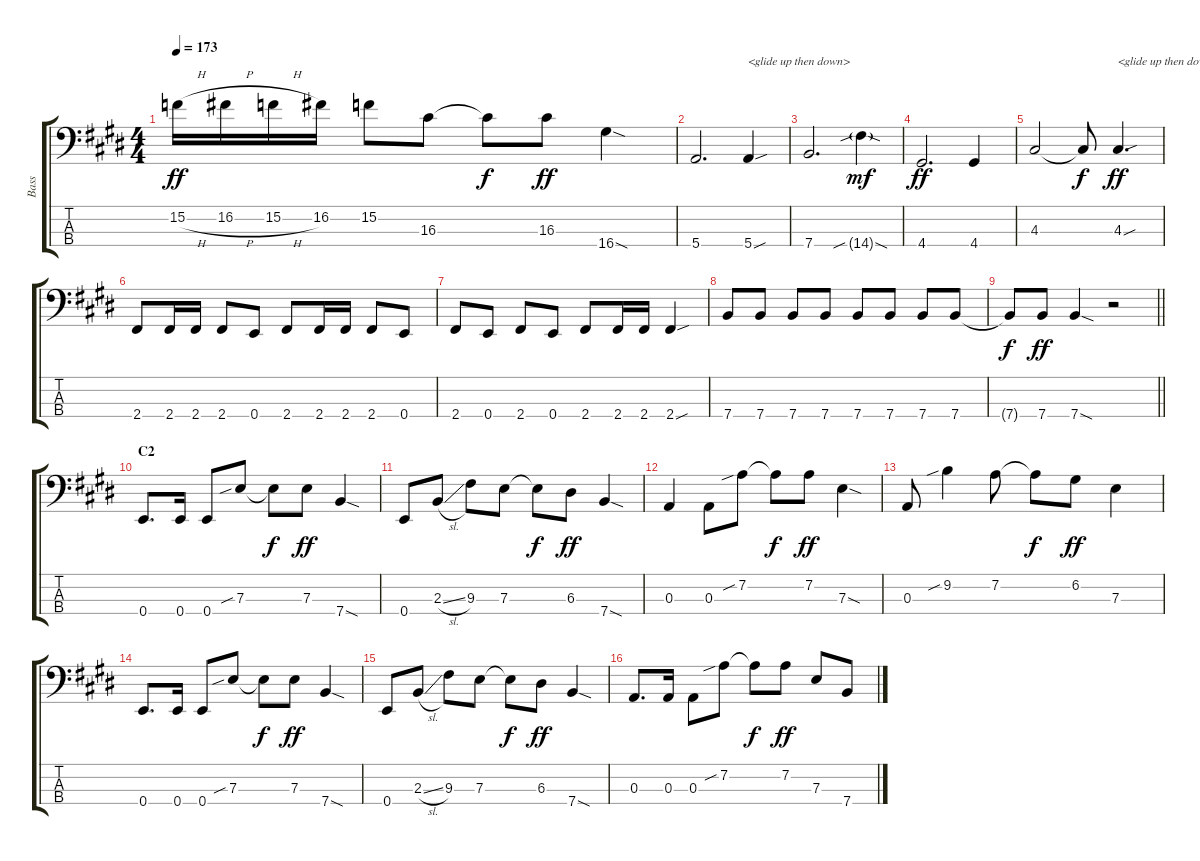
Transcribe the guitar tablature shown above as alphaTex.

\track ("Bass" "Bass") {instrument electricbasspick}
\staff {score tabs}
\tuning (G2 D2 A1 E1) {hide}
\ts (4 4)
\tempo 173
\clef f4
\ks e
15.2{h}.16{dy ff} 16.2{h}.16 15.2{h}.16 16.2.16 15.2.8 16.3.8 16.3{t}.8{dy f} 16.3.8{dy ff} 16.4{sod}.4 |
5.4.2{d} 5.4{sou}.4{txt "<glide up then down>"} |
7.4.2{d} 14.4{sib sod g}.4{dy mf} |
4.4.2{d dy ff} 4.4.4 |
4.3.2 4.3{t}.8{dy f} 4.3{sou}.4{d txt "<glide up then down>" dy ff} |
2.4.8 2.4.16 2.4.16 2.4.8 0.4.8 2.4.8 2.4.16 2.4.16 2.4.8 0.4.8 |
2.4.8 0.4.8 2.4.8 0.4.8 2.4.8 2.4.16 2.4.16 2.4{sou}.4 |
7.4.8 7.4.8 7.4.8 7.4.8 7.4.8 7.4.8 7.4.8 7.4.8 |
\barLineRight lightlight
7.4{t}.8{dy f} 7.4.8{dy ff} 7.4{sod}.4 r.2 |
\section ("" "C2")
0.4.8{d} 0.4.16 0.4.8 7.3{sib}.8 7.3{t}.8{dy f} 7.3.8{dy ff} 7.4{sod}.4 |
0.4.8 2.3{sl}.8 9.3.8 7.3.8 7.3{t}.8{dy f} 6.3.8{dy ff} 7.4{sod}.4 |
0.3.4 0.3.8 7.2{sib}.8 7.2{t}.8{dy f} 7.2.8{dy ff} 7.3{sod}.4 |
0.3.8 9.2{sib}.4 7.2.8 7.2{t}.8{dy f} 6.2.8{dy ff} 7.3.4 |
0.4.8{d} 0.4.16 0.4.8 7.3{sib}.8 7.3{t}.8{dy f} 7.3.8{dy ff} 7.4{sod}.4 |
0.4.8 2.3{sl}.8 9.3.8 7.3.8 7.3{t}.8{dy f} 6.3.8{dy ff} 7.4{sod}.4 |
0.3.8{d} 0.3.16 0.3.8 7.2{sib}.8 7.2{t}.8{dy f} 7.2.8{dy ff} 7.3.8 7.4.8
